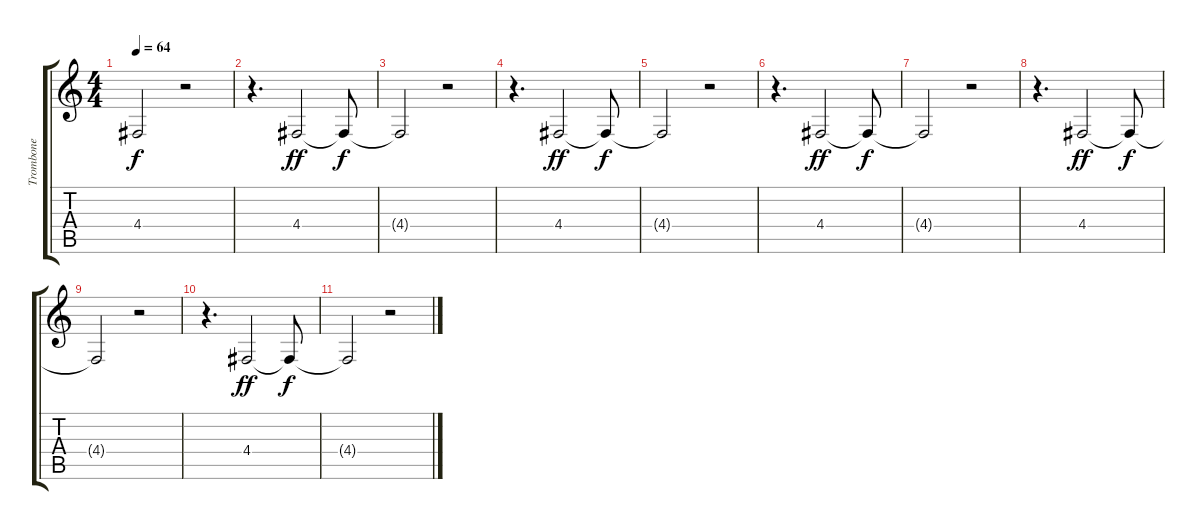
\track ("Trombone" "Trombone") {instrument trombone}
\staff {score tabs}
\tuning (E4 B3 G3 D3 A2 E2) {hide}
\ts (4 4)
\tempo 64
\clef g2
\ks c
4.4{t}.2{dy f} r.2 |
r.4{d} 4.4.2{dy ff} 4.4{t}.8{dy f} |
4.4{t}.2 r.2 |
r.4{d} 4.4.2{dy ff} 4.4{t}.8{dy f} |
4.4{t}.2 r.2 |
r.4{d} 4.4.2{dy ff} 4.4{t}.8{dy f} |
4.4{t}.2 r.2 |
r.4{d} 4.4.2{dy ff} 4.4{t}.8{dy f} |
4.4{t}.2 r.2 |
r.4{d} 4.4.2{dy ff} 4.4{t}.8{dy f} |
4.4{t}.2 r.2
